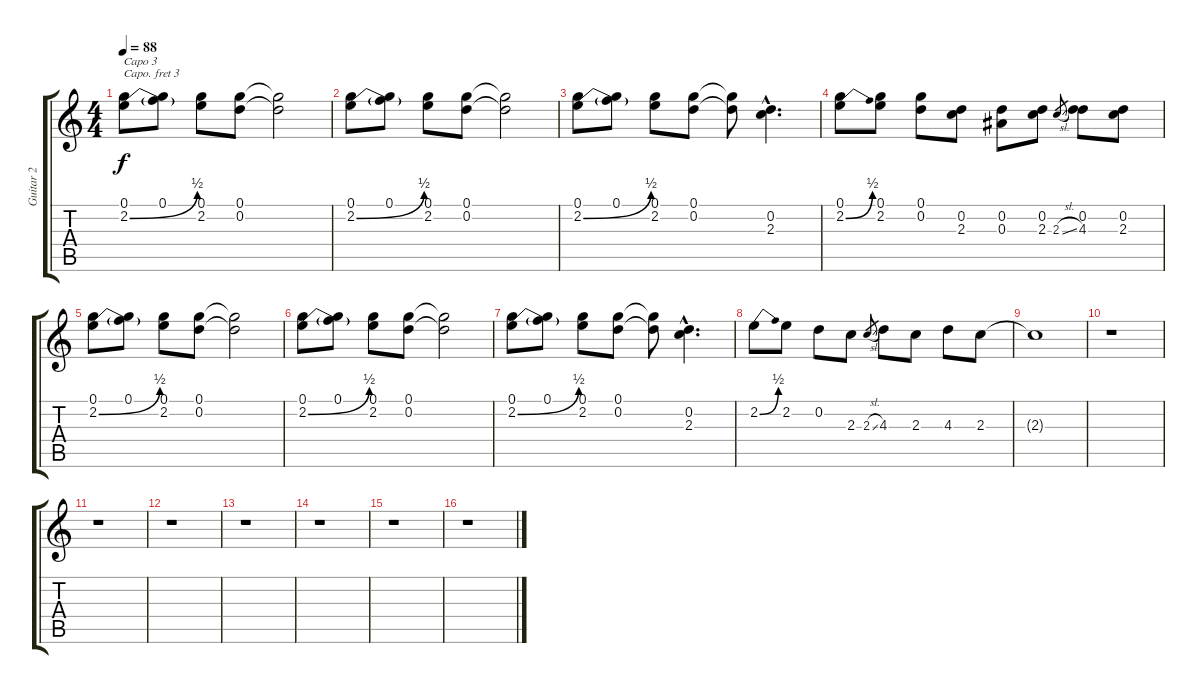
\track ("Guitar 2" "Guitar 2") {instrument distortionguitar}
\staff {score tabs}
\capo 3
\tuning (E4 B3 G3 D3 A2 E2) {hide}
\ts (4 4)
\tempo 88
\clef g2
\ks c
(0.1 2.2{be (bend 0 0 60 2)}).8{txt "Capo 3" dy f instrument distortionguitar} (0.1 2.2{t}).8 (0.1 2.2).8 (0.1 0.2).8 (0.1{t} 0.2{t}).2 |
(0.1 2.2{be (bend 0 0 60 2)}).8 (0.1 2.2{t}).8 (0.1 2.2).8 (0.1 0.2).8 (0.1{t} 0.2{t}).2 |
(0.1 2.2{be (bend 0 0 60 2)}).8 (0.1 2.2{t}).8 (0.1 2.2).8 (0.1 0.2).8 (0.1{t} 0.2{t}).8 (0.2{hac} 2.3{hac}).4{d} |
(0.1 2.2{be (bend 0 0 60 2)}).8 (0.1 2.2).8 (0.1 0.2).8 (0.2 2.3).8 (0.2 0.3).8 (0.2 2.3).8 2.3{sl}.8{gr} (0.2 4.3).8 (0.2 2.3).8 |
(0.1 2.2{be (bend 0 0 60 2)}).8 (0.1 2.2{t}).8 (0.1 2.2).8 (0.1 0.2).8 (0.1{t} 0.2{t}).2 |
(0.1 2.2{be (bend 0 0 60 2)}).8 (0.1 2.2{t}).8 (0.1 2.2).8 (0.1 0.2).8 (0.1{t} 0.2{t}).2 |
(0.1 2.2{be (bend 0 0 60 2)}).8 (0.1 2.2{t}).8 (0.1 2.2).8 (0.1 0.2).8 (0.1{t} 0.2{t}).8 (0.2{hac} 2.3{hac}).4{d} |
2.2{be (bend 0 0 60 2)}.8 2.2.8 0.2.8 2.3.8 2.3{sl}.8{gr} 4.3.8 2.3.8 4.3.8 2.3.8 |
2.3{t}.1 |
r.1 |
r.1 |
r.1 |
r.1 |
r.1 |
r.1 |
r.1
